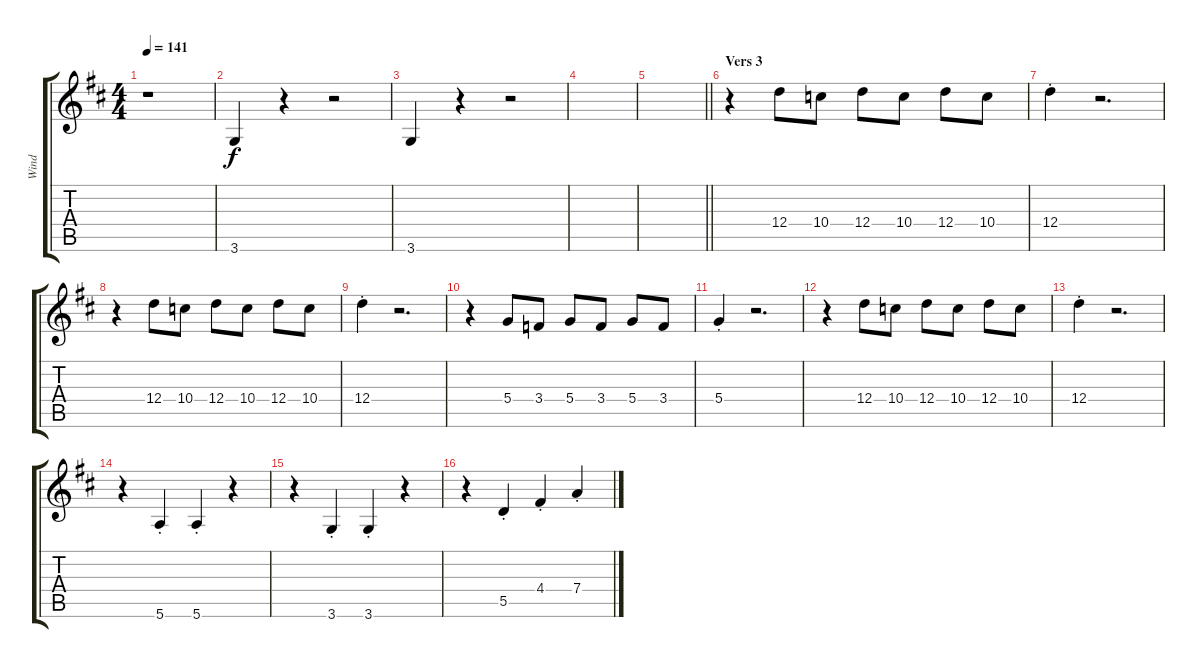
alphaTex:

\track ("Wind" "Wind") {instrument trumpet}
\staff {score tabs}
\tuning (E5 B4 G4 D4 A3 E3) {hide}
\ts (4 4)
\tempo 141
\clef g2
\ks d
r.1{dy f} |
3.6.4 r.4 r.2 |
3.6.4 r.4 r.2 |
|
\barLineRight lightlight
|
\section ("" "Vers 3")
r.4 12.4.8 10.4.8 12.4.8 10.4.8 12.4.8 10.4.8 |
12.4{st}.4 r.2{d} |
r.4 12.4.8 10.4.8 12.4.8 10.4.8 12.4.8 10.4.8 |
12.4{st}.4 r.2{d} |
r.4 5.4.8 3.4.8 5.4.8 3.4.8 5.4.8 3.4.8 |
5.4{st}.4 r.2{d} |
r.4 12.4.8 10.4.8 12.4.8 10.4.8 12.4.8 10.4.8 |
12.4{st}.4 r.2{d} |
r.4 5.6{st}.4 5.6{st}.4 r.4 |
r.4 3.6{st}.4 3.6{st}.4 r.4 |
r.4 5.5{st}.4 4.4{st}.4 7.4{st}.4
